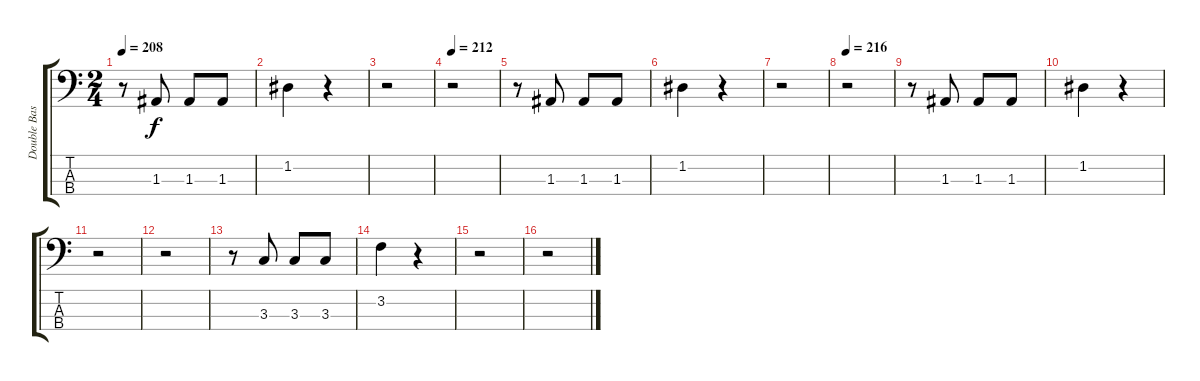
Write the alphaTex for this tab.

\track ("Double Bass" "Double Bas") {instrument contrabass}
\staff {score tabs}
\tuning (G2 D2 A1 E1) {hide}
\ts (2 4)
\tempo 208
\clef f4
\ks c
r.8{dy fff} 1.3.8{dy f} 1.3.8 1.3.8 |
1.2.4 r.4 |
r.2 |
\tempo 212
r.2 |
r.8 1.3.8 1.3.8 1.3.8 |
1.2.4 r.4 |
r.2 |
\tempo 216
r.2 |
r.8 1.3.8 1.3.8 1.3.8 |
1.2.4 r.4 |
r.2 |
r.2 |
r.8 3.3.8 3.3.8 3.3.8 |
3.2.4 r.4 |
r.2 |
r.2
